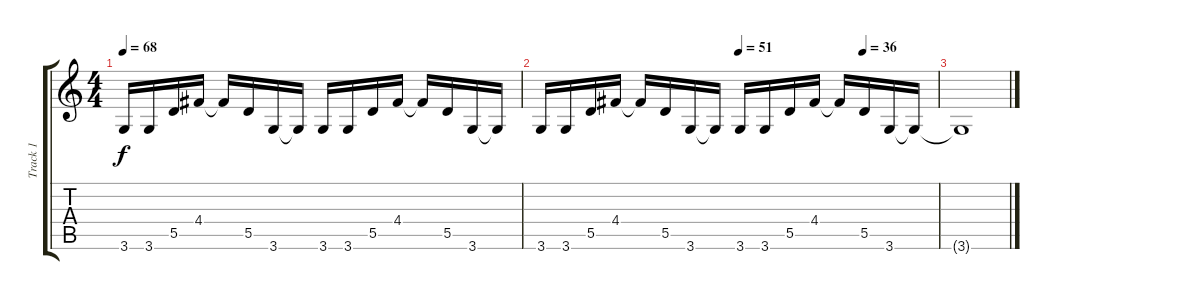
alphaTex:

\track ("Track 1" "Track 1") {instrument acousticguitarsteel}
\staff {score tabs}
\tuning (E4 B3 G3 D3 A2 E2) {hide}
\ts (4 4)
\tempo 68
\clef g2
\ks c
3.6.16{dy f} 3.6.16 5.5.16 4.4.16 4.4{t}.16 5.5.16 3.6.16 3.6{t}.16 3.6.16 3.6.16 5.5.16 4.4.16 4.4{t}.16 5.5.16 3.6.16 3.6{t}.16 |
\tempo (51 0.5)
\tempo (36 0.8125)
3.6.16 3.6.16 5.5.16 4.4.16 4.4{t}.16 5.5.16 3.6.16 3.6{t}.16 3.6.16 3.6.16 5.5.16 4.4.16 4.4{t}.16 5.5.16 3.6.16 3.6{t}.16 |
3.6{t}.1
